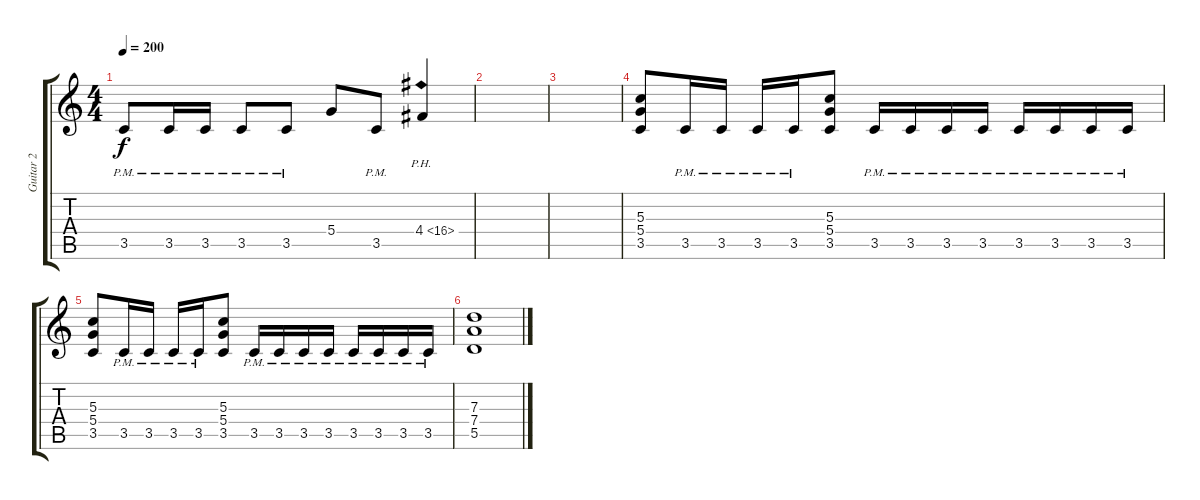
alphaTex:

\track ("Guitar 2" "Guitar 2") {instrument overdrivenguitar}
\staff {score tabs}
\tuning (E4 B3 G3 D3 A2 E2) {hide}
\ts (4 4)
\tempo 200
\clef g2
\ks c
3.5{pm}.8{dy f} 3.5{pm}.16 3.5{pm}.16 3.5{pm}.8 3.5{pm}.8 5.4.8 3.5{pm}.8 4.4{ph 12}.4 |
|
|
(5.3 5.4 3.5).8 3.5{pm}.16 3.5{pm}.16 3.5{pm}.16 3.5{pm}.16 (5.3 5.4 3.5).8 3.5{pm}.16 3.5{pm}.16 3.5{pm}.16 3.5{pm}.16 3.5{pm}.16 3.5{pm}.16 3.5{pm}.16 3.5{pm}.16 |
(5.3 5.4 3.5).8 3.5{pm}.16 3.5{pm}.16 3.5{pm}.16 3.5{pm}.16 (5.3 5.4 3.5).8 3.5{pm}.16 3.5{pm}.16 3.5{pm}.16 3.5{pm}.16 3.5{pm}.16 3.5{pm}.16 3.5{pm}.16 3.5{pm}.16 |
(7.3 7.4 5.5).1
